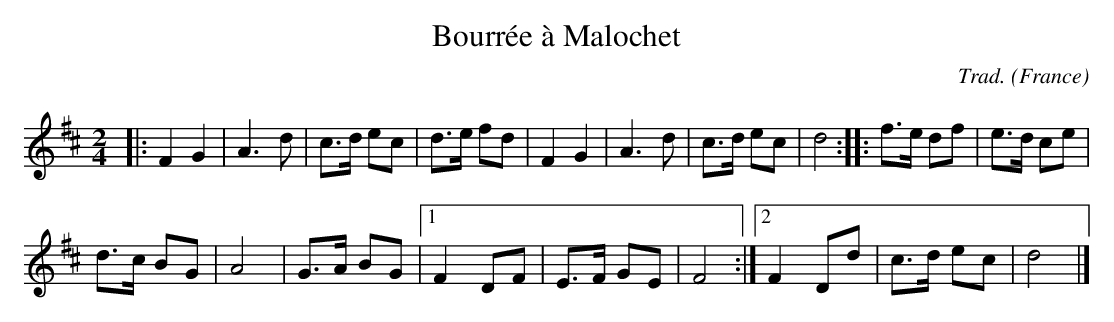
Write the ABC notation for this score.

X:1
T:Bourr\'ee \`a Malochet
C:Trad.
O:France
M:2/4
L:1/8
K:D
|:\
F2 G2 | A3d | c3/d/ ec | d3/e/ fd |\
F2 G2 | A3d | c3/d/ ec | d4 ::\
f3/e/ df | e3/d/ ce |
d3/c/ BG | A4 |\
G3/A/ BG |[1 F2 DF | E3/F/ GE | F4 :|[2 F2 Dd | c3/d/ ec | d4 |]
